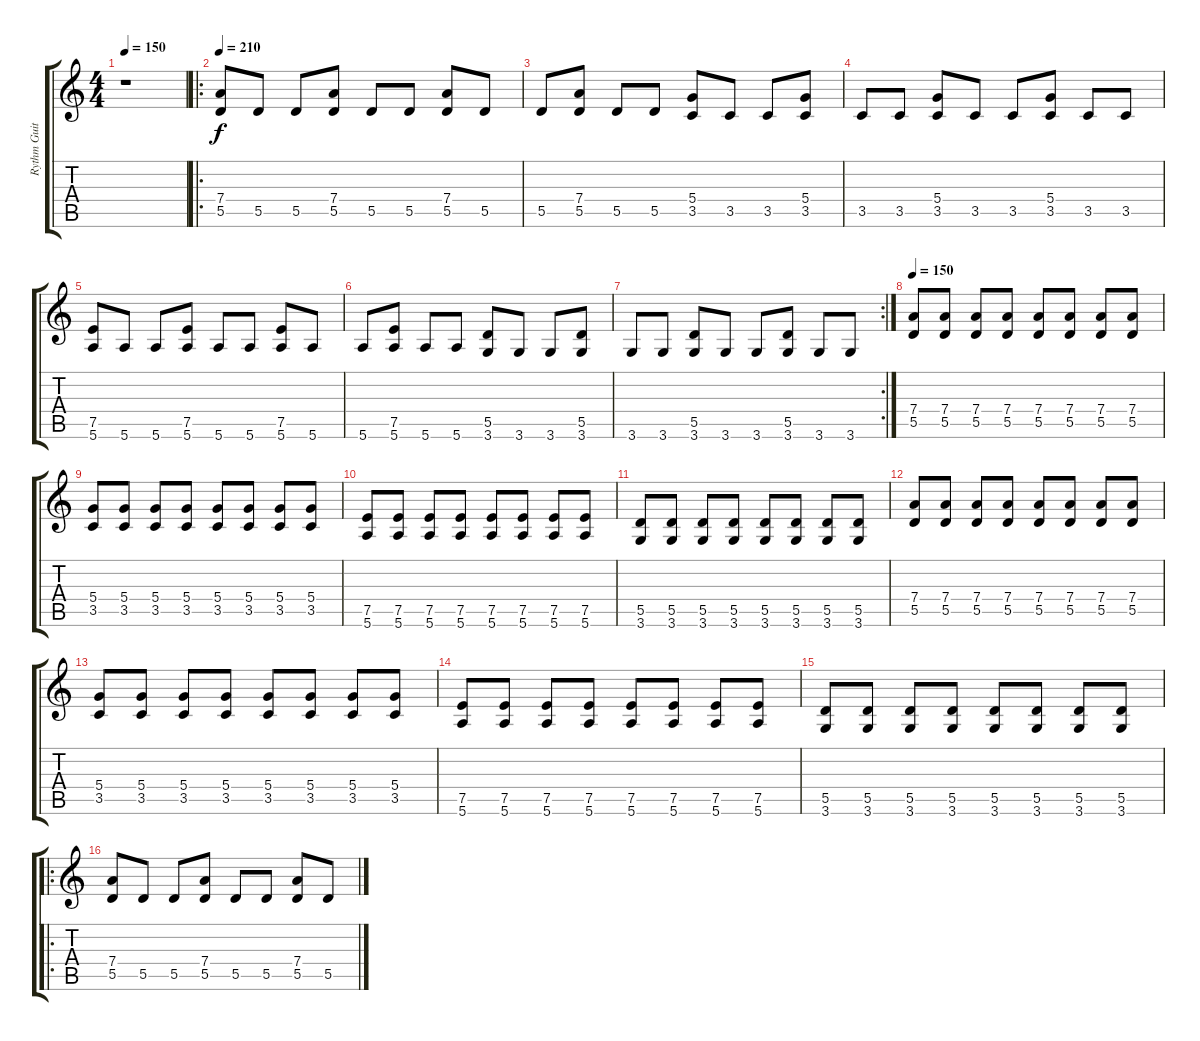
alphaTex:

\track ("Rythm Guitar" "Rythm Guit") {instrument distortionguitar}
\staff {score tabs}
\tuning (E4 B3 G3 D3 A2 E2) {hide}
\ts (4 4)
\tempo 150
\clef g2
\ks c
r.1{dy f instrument distortionguitar} |
\ro
\tempo 210
(7.4 5.5).8 5.5.8 5.5.8 (7.4 5.5).8 5.5.8 5.5.8 (7.4 5.5).8 5.5.8 |
5.5.8 (7.4 5.5).8 5.5.8 5.5.8 (5.4 3.5).8 3.5.8 3.5.8 (5.4 3.5).8 |
3.5.8 3.5.8 (5.4 3.5).8 3.5.8 3.5.8 (5.4 3.5).8 3.5.8 3.5.8 |
(7.5 5.6).8 5.6.8 5.6.8 (7.5 5.6).8 5.6.8 5.6.8 (7.5 5.6).8 5.6.8 |
5.6.8 (7.5 5.6).8 5.6.8 5.6.8 (5.5 3.6).8 3.6.8 3.6.8 (5.5 3.6).8 |
\rc 2
3.6.8 3.6.8 (5.5 3.6).8 3.6.8 3.6.8 (5.5 3.6).8 3.6.8 3.6.8 |
\tempo 150
(7.4 5.5).8 (7.4 5.5).8 (7.4 5.5).8 (7.4 5.5).8 (7.4 5.5).8 (7.4 5.5).8 (7.4 5.5).8 (7.4 5.5).8 |
(5.4 3.5).8 (5.4 3.5).8 (5.4 3.5).8 (5.4 3.5).8 (5.4 3.5).8 (5.4 3.5).8 (5.4 3.5).8 (5.4 3.5).8 |
(7.5 5.6).8 (7.5 5.6).8 (7.5 5.6).8 (7.5 5.6).8 (7.5 5.6).8 (7.5 5.6).8 (7.5 5.6).8 (7.5 5.6).8 |
(5.5 3.6).8 (5.5 3.6).8 (5.5 3.6).8 (5.5 3.6).8 (5.5 3.6).8 (5.5 3.6).8 (5.5 3.6).8 (5.5 3.6).8 |
(7.4 5.5).8 (7.4 5.5).8 (7.4 5.5).8 (7.4 5.5).8 (7.4 5.5).8 (7.4 5.5).8 (7.4 5.5).8 (7.4 5.5).8 |
(5.4 3.5).8 (5.4 3.5).8 (5.4 3.5).8 (5.4 3.5).8 (5.4 3.5).8 (5.4 3.5).8 (5.4 3.5).8 (5.4 3.5).8 |
(7.5 5.6).8 (7.5 5.6).8 (7.5 5.6).8 (7.5 5.6).8 (7.5 5.6).8 (7.5 5.6).8 (7.5 5.6).8 (7.5 5.6).8 |
(5.5 3.6).8 (5.5 3.6).8 (5.5 3.6).8 (5.5 3.6).8 (5.5 3.6).8 (5.5 3.6).8 (5.5 3.6).8 (5.5 3.6).8 |
\ro
(7.4 5.5).8 5.5.8 5.5.8 (7.4 5.5).8 5.5.8 5.5.8 (7.4 5.5).8 5.5.8
